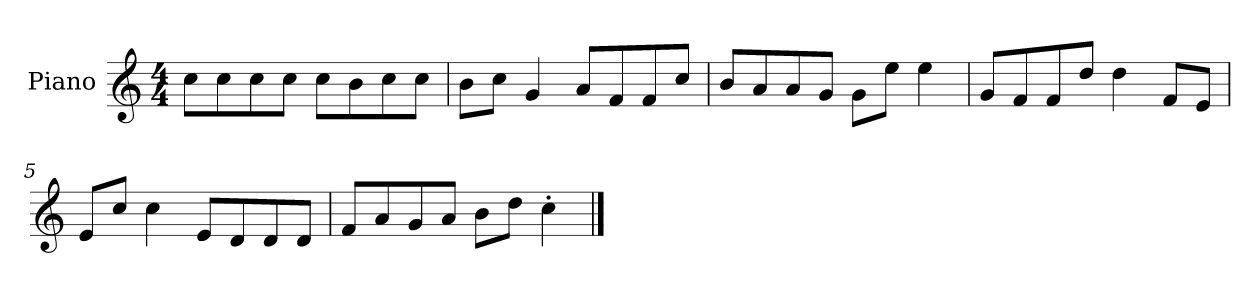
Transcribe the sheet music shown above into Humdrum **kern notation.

**kern
*part1
*staff1
*I"Piano
*I'P-no
*clefG2
*k[]
*M4/4
*MM90
=1
8cc\L
8cc\
8cc\
8cc\J
8cc\L
8b\
8cc\
8cc\J
=2
8b\L
8cc\J
4g/
8a/L
8f/
8f/
8cc/J
=3
8b/L
8a/
8a/
8g/J
8g\L
8ee\J
4ee\
=4
8g/L
8f/
8f/
8dd/J
4dd\
8f/L
8e/J
=5
8e/L
8cc/J
4cc\
8e/L
8d/
8d/
8d/J
!!LO:LB:g=z
=6
8f/L
8a/
8g/
8a/J
8b\L
8dd\J
4cc'\
==
*-
